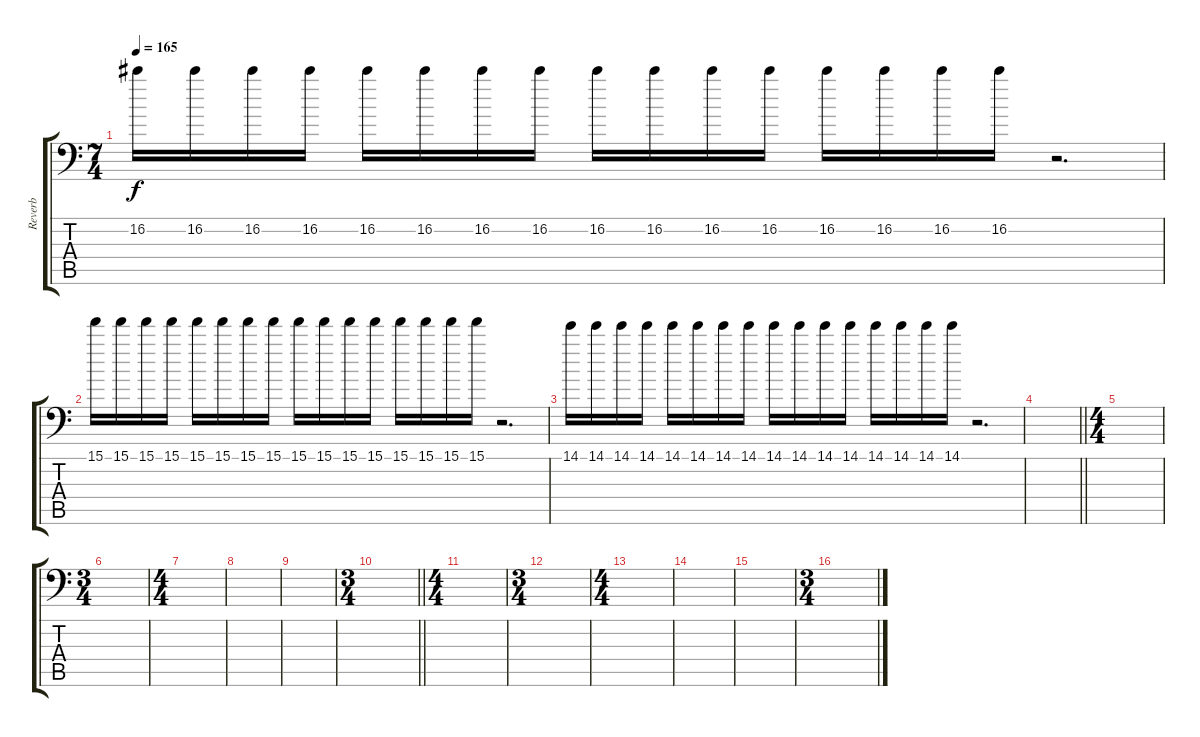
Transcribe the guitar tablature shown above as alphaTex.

\track ("Reverb" "Reverb") {instrument distortionguitar}
\staff {score tabs}
\tuning (D4 A3 F3 C3 G2 A1) {hide}
\ts (7 4)
\tempo 165
\clef f4
\ks c
16.2.16{dy f volume 0} 16.2.16 16.2.16 16.2.16 16.2.16 16.2.16 16.2.16 16.2.16 16.2.16 16.2.16 16.2.16 16.2.16 16.2.16 16.2.16 16.2.16 16.2.16 r.2{d volume 9} |
15.1.16{volume 0} 15.1.16 15.1.16 15.1.16 15.1.16 15.1.16 15.1.16 15.1.16 15.1.16 15.1.16 15.1.16 15.1.16 15.1.16 15.1.16 15.1.16 15.1.16 r.2{d volume 9} |
14.1.16{volume 0} 14.1.16 14.1.16 14.1.16 14.1.16 14.1.16 14.1.16 14.1.16 14.1.16 14.1.16 14.1.16 14.1.16 14.1.16 14.1.16 14.1.16 14.1.16 r.2{d volume 9} |
\barLineRight lightlight
|
\ts (4 4)
\section ("" "")
|
\ts (3 4)
|
\ts (4 4)
|
|
|
\ts (3 4)
\barLineRight lightlight
|
\ts (4 4)
\section ("" "")
|
\ts (3 4)
|
\ts (4 4)
|
|
|
\ts (3 4)
